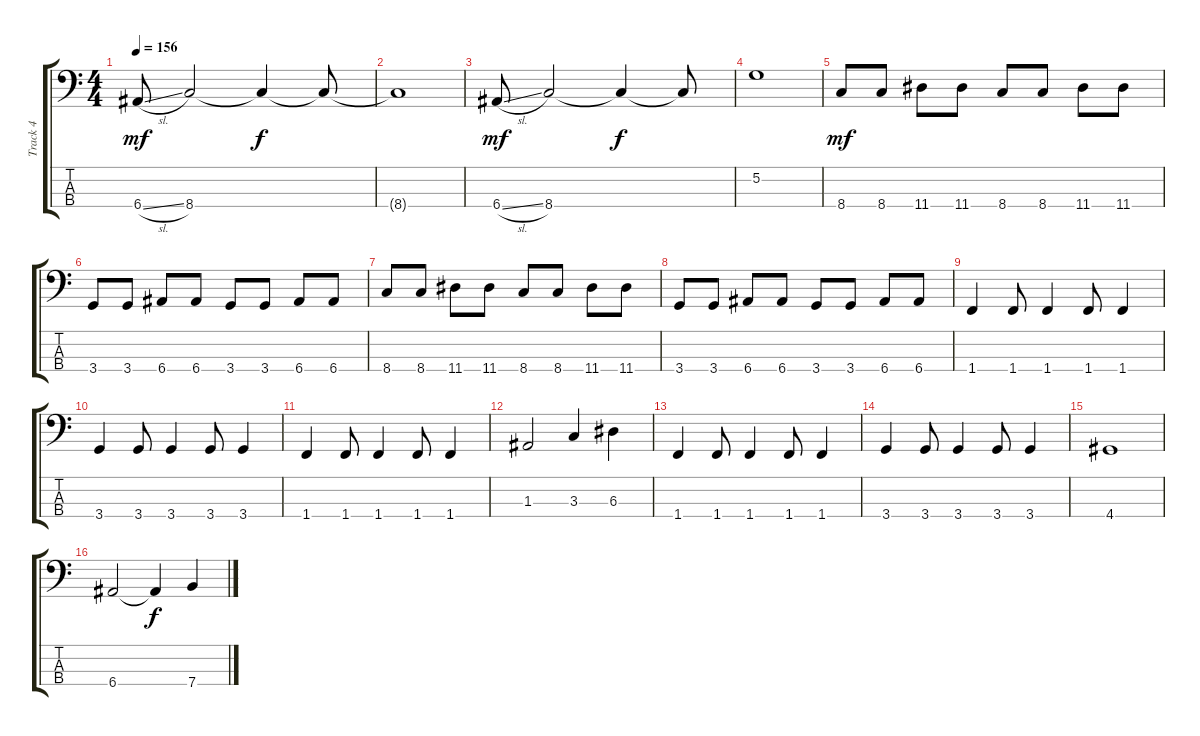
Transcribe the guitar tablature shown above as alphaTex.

\track ("Track 4" "Track 4") {instrument electricbassfinger}
\staff {score tabs}
\tuning (G2 D2 A1 E1) {hide}
\ts (4 4)
\tempo 156
\clef f4
\ks c
6.4{sl}.8{dy mf} 8.4.2 8.4{t}.4{dy f} 8.4{t}.8 |
8.4{t}.1 |
6.4{sl}.8{dy mf} 8.4.2 8.4{t}.4{dy f} 8.4{t}.8 |
5.2.1 |
8.4.8{dy mf} 8.4.8 11.4.8 11.4.8 8.4.8 8.4.8 11.4.8 11.4.8 |
3.4.8 3.4.8 6.4.8 6.4.8 3.4.8 3.4.8 6.4.8 6.4.8 |
8.4.8 8.4.8 11.4.8 11.4.8 8.4.8 8.4.8 11.4.8 11.4.8 |
3.4.8 3.4.8 6.4.8 6.4.8 3.4.8 3.4.8 6.4.8 6.4.8 |
1.4.4 1.4.8 1.4.4 1.4.8 1.4.4 |
3.4.4 3.4.8 3.4.4 3.4.8 3.4.4 |
1.4.4 1.4.8 1.4.4 1.4.8 1.4.4 |
1.3.2 3.3.4 6.3.4 |
1.4.4 1.4.8 1.4.4 1.4.8 1.4.4 |
3.4.4 3.4.8 3.4.4 3.4.8 3.4.4 |
4.4.1 |
6.4.2 6.4{t}.4{dy f} 7.4.4
